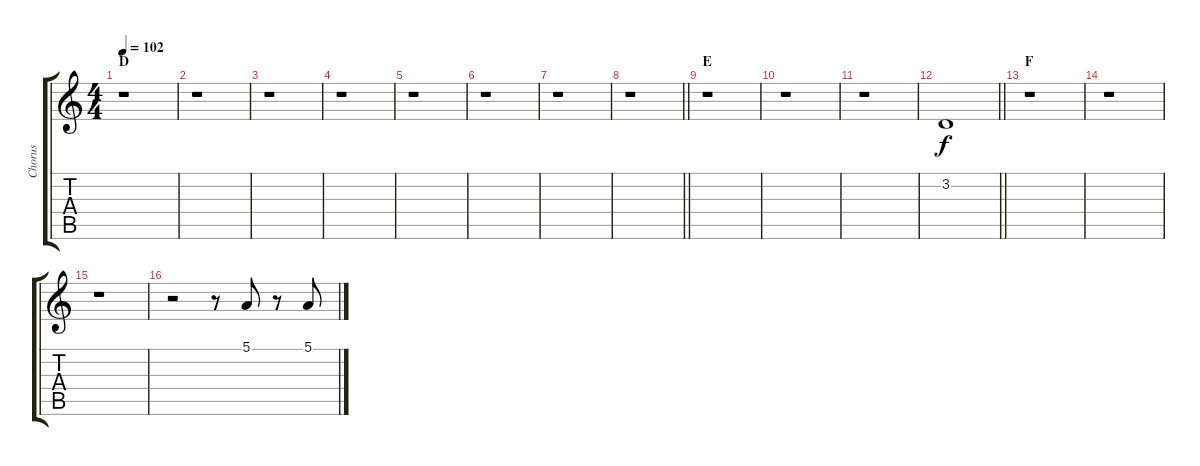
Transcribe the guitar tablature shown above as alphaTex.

\track ("Chorus" "Chorus") {instrument altosax}
\staff {score tabs}
\tuning (E4 B3 G3 D3 A2 E2) {hide}
\ts (4 4)
\section ("" "D")
\tempo 102
\clef g2
\ks c
r.1{dy f} |
r.1 |
r.1 |
r.1 |
r.1 |
r.1 |
r.1 |
\barLineRight lightlight
r.1 |
\section ("" "E")
r.1 |
r.1 |
r.1 |
\barLineRight lightlight
3.2.1 |
\section ("" "F")
r.1 |
r.1 |
r.1 |
r.2 r.8 5.1.8 r.8 5.1.8
